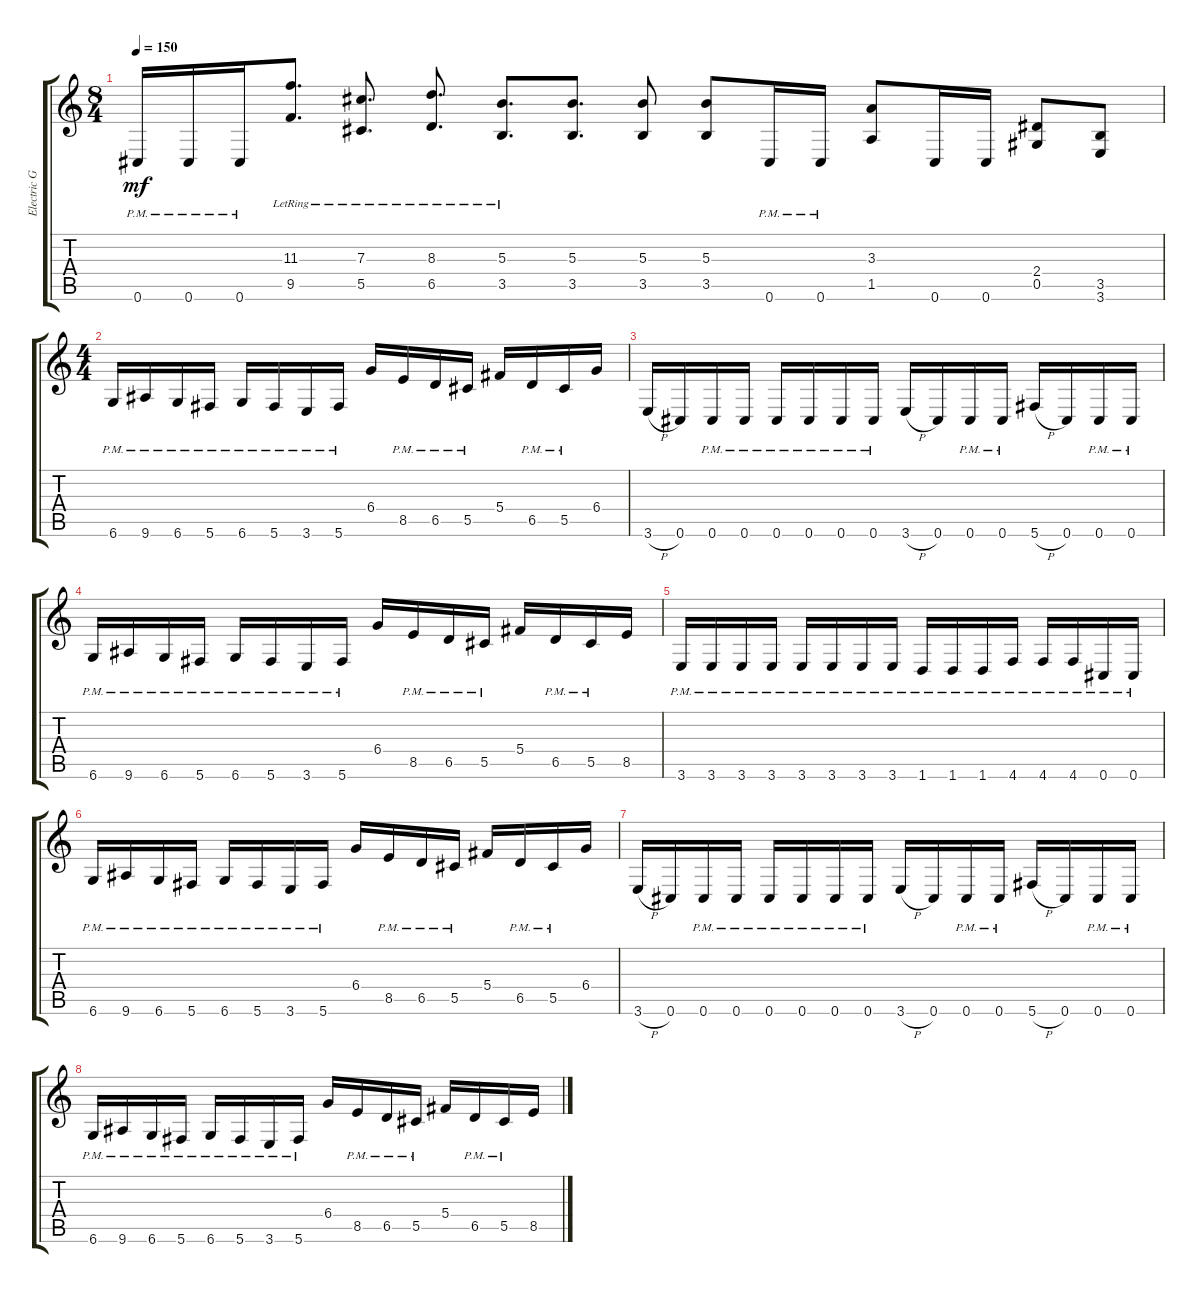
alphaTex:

\track ("Electric Guitar 1" "Electric G") {instrument distortionguitar}
\staff {score tabs}
\tuning (Eb4 Bb3 Gb3 Db3 Ab2 Db2) {hide}
\ts (8 4)
\tempo 150
\clef g2
\ks c
0.6{pm}.16{dy mf} 0.6{pm}.16 0.6{pm}.16 (11.3{lr} 9.5{lr}).8{d} (7.3{lr} 5.5{lr}).8{d} (8.3{lr} 6.5{lr}).8{d} (5.3{lr} 3.5{lr}).8{d} (5.3 3.5).8{d} (5.3 3.5).8 (5.3 3.5).8 0.6{pm}.16 0.6{pm}.16 (3.3 1.5).8 0.6.16 0.6.16 (2.4 0.5).8 (3.5 3.6).8 |
\ts (4 4)
6.6{pm}.16 9.6{pm}.16 6.6{pm}.16 5.6{pm}.16 6.6{pm}.16 5.6{pm}.16 3.6{pm}.16 5.6{pm}.16 6.4.16 8.5{pm}.16 6.5{pm}.16 5.5{pm}.16 5.4.16 6.5{pm}.16 5.5{pm}.16 6.4.16 |
3.6{h}.16 0.6.16 0.6{pm}.16 0.6{pm}.16 0.6{pm}.16 0.6{pm}.16 0.6{pm}.16 0.6{pm}.16 3.6{h}.16 0.6.16 0.6{pm}.16 0.6{pm}.16 5.6{h}.16 0.6.16 0.6{pm}.16 0.6{pm}.16 |
6.6{pm}.16 9.6{pm}.16 6.6{pm}.16 5.6{pm}.16 6.6{pm}.16 5.6{pm}.16 3.6{pm}.16 5.6{pm}.16 6.4.16 8.5{pm}.16 6.5{pm}.16 5.5{pm}.16 5.4.16 6.5{pm}.16 5.5{pm}.16 8.5.16 |
3.6{pm}.16 3.6{pm}.16 3.6{pm}.16 3.6{pm}.16 3.6{pm}.16 3.6{pm}.16 3.6{pm}.16 3.6{pm}.16 1.6{pm}.16 1.6{pm}.16 1.6{pm}.16 4.6{pm}.16 4.6{pm}.16 4.6{pm}.16 0.6{pm}.16 0.6{pm}.16 |
6.6{pm}.16 9.6{pm}.16 6.6{pm}.16 5.6{pm}.16 6.6{pm}.16 5.6{pm}.16 3.6{pm}.16 5.6{pm}.16 6.4.16 8.5{pm}.16 6.5{pm}.16 5.5{pm}.16 5.4.16 6.5{pm}.16 5.5{pm}.16 6.4.16 |
3.6{h}.16 0.6.16 0.6{pm}.16 0.6{pm}.16 0.6{pm}.16 0.6{pm}.16 0.6{pm}.16 0.6{pm}.16 3.6{h}.16 0.6.16 0.6{pm}.16 0.6{pm}.16 5.6{h}.16 0.6.16 0.6{pm}.16 0.6{pm}.16 |
6.6{pm}.16 9.6{pm}.16 6.6{pm}.16 5.6{pm}.16 6.6{pm}.16 5.6{pm}.16 3.6{pm}.16 5.6{pm}.16 6.4.16 8.5{pm}.16 6.5{pm}.16 5.5{pm}.16 5.4.16 6.5{pm}.16 5.5{pm}.16 8.5.16
